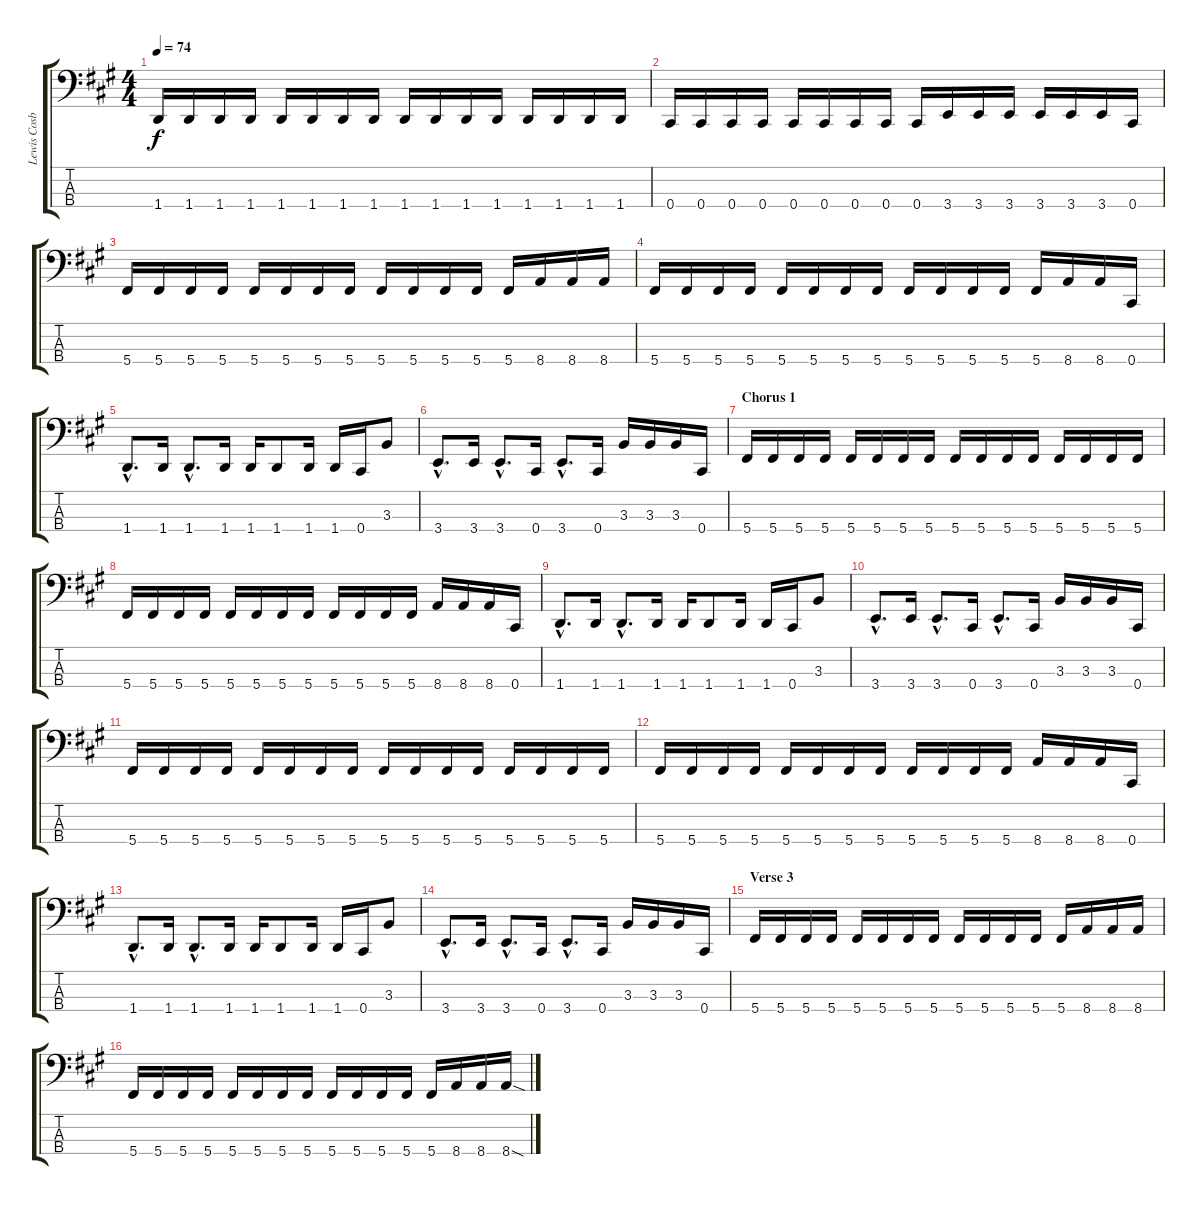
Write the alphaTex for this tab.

\track ("Lewis Cosby" "Lewis Cosb") {instrument electricbassfinger}
\staff {score tabs}
\tuning (Gb2 Db2 Ab1 Db1) {hide}
\ts (4 4)
\tempo 74
\clef f4
\ks f#minor
1.4.16{dy f} 1.4.16 1.4.16 1.4.16 1.4.16 1.4.16 1.4.16 1.4.16 1.4.16 1.4.16 1.4.16 1.4.16 1.4.16 1.4.16 1.4.16 1.4.16 |
0.4.16 0.4.16 0.4.16 0.4.16 0.4.16 0.4.16 0.4.16 0.4.16 0.4.16 3.4.16 3.4.16 3.4.16 3.4.16 3.4.16 3.4.16 0.4.16 |
5.4.16 5.4.16 5.4.16 5.4.16 5.4.16 5.4.16 5.4.16 5.4.16 5.4.16 5.4.16 5.4.16 5.4.16 5.4.16 8.4.16 8.4.16 8.4.16 |
5.4.16 5.4.16 5.4.16 5.4.16 5.4.16 5.4.16 5.4.16 5.4.16 5.4.16 5.4.16 5.4.16 5.4.16 5.4.16 8.4.16 8.4.16 0.4.16 |
1.4{hac}.8{d} 1.4.16 1.4{hac}.8{d} 1.4.16 1.4.16 1.4.8 1.4.16 1.4.16 0.4.16 3.3.8 |
3.4{hac}.8{d} 3.4.16 3.4{hac}.8{d} 0.4.16 3.4{hac}.8{d} 0.4.16 3.3.16 3.3.16 3.3.16 0.4.16 |
\section ("" "Chorus 1")
5.4.16 5.4.16 5.4.16 5.4.16 5.4.16 5.4.16 5.4.16 5.4.16 5.4.16 5.4.16 5.4.16 5.4.16 5.4.16 5.4.16 5.4.16 5.4.16 |
5.4.16 5.4.16 5.4.16 5.4.16 5.4.16 5.4.16 5.4.16 5.4.16 5.4.16 5.4.16 5.4.16 5.4.16 8.4.16 8.4.16 8.4.16 0.4.16 |
1.4{hac}.8{d} 1.4.16 1.4{hac}.8{d} 1.4.16 1.4.16 1.4.8 1.4.16 1.4.16 0.4.16 3.3.8 |
3.4{hac}.8{d} 3.4.16 3.4{hac}.8{d} 0.4.16 3.4{hac}.8{d} 0.4.16 3.3.16 3.3.16 3.3.16 0.4.16 |
5.4.16 5.4.16 5.4.16 5.4.16 5.4.16 5.4.16 5.4.16 5.4.16 5.4.16 5.4.16 5.4.16 5.4.16 5.4.16 5.4.16 5.4.16 5.4.16 |
5.4.16 5.4.16 5.4.16 5.4.16 5.4.16 5.4.16 5.4.16 5.4.16 5.4.16 5.4.16 5.4.16 5.4.16 8.4.16 8.4.16 8.4.16 0.4.16 |
1.4{hac}.8{d} 1.4.16 1.4{hac}.8{d} 1.4.16 1.4.16 1.4.8 1.4.16 1.4.16 0.4.16 3.3.8 |
3.4{hac}.8{d} 3.4.16 3.4{hac}.8{d} 0.4.16 3.4{hac}.8{d} 0.4.16 3.3.16 3.3.16 3.3.16 0.4.16 |
\section ("" "Verse 3")
5.4.16 5.4.16 5.4.16 5.4.16 5.4.16 5.4.16 5.4.16 5.4.16 5.4.16 5.4.16 5.4.16 5.4.16 5.4.16 8.4.16 8.4.16 8.4.16 |
5.4.16 5.4.16 5.4.16 5.4.16 5.4.16 5.4.16 5.4.16 5.4.16 5.4.16 5.4.16 5.4.16 5.4.16 5.4.16 8.4.16 8.4.16 8.4{sod}.16
